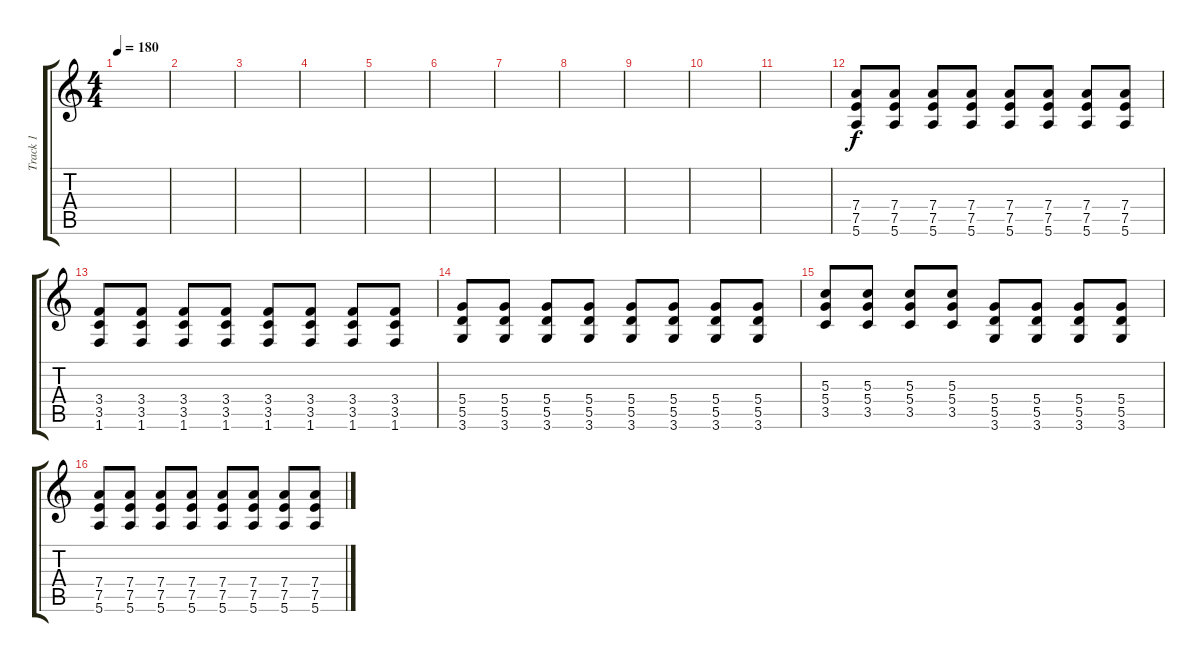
\track ("Track 1" "Track 1") {instrument distortionguitar}
\staff {score tabs}
\tuning (E4 B3 G3 D3 A2 E2) {hide}
\ts (4 4)
\tempo 180
\clef g2
\ks c
|
|
|
|
|
|
|
|
|
|
|
(7.4 7.5 5.6).8 (7.4 7.5 5.6).8 (7.4 7.5 5.6).8 (7.4 7.5 5.6).8 (7.4 7.5 5.6).8 (7.4 7.5 5.6).8 (7.4 7.5 5.6).8 (7.4 7.5 5.6).8 |
(3.4 3.5 1.6).8 (3.4 3.5 1.6).8 (3.4 3.5 1.6).8 (3.4 3.5 1.6).8 (3.4 3.5 1.6).8 (3.4 3.5 1.6).8 (3.4 3.5 1.6).8 (3.4 3.5 1.6).8 |
(5.4 5.5 3.6).8 (5.4 5.5 3.6).8 (5.4 5.5 3.6).8 (5.4 5.5 3.6).8 (5.4 5.5 3.6).8 (5.4 5.5 3.6).8 (5.4 5.5 3.6).8 (5.4 5.5 3.6).8 |
(5.3 5.4 3.5).8 (5.3 5.4 3.5).8 (5.3 5.4 3.5).8 (5.3 5.4 3.5).8 (5.4 5.5 3.6).8 (5.4 5.5 3.6).8 (5.4 5.5 3.6).8 (5.4 5.5 3.6).8 |
(7.4 7.5 5.6).8 (7.4 7.5 5.6).8 (7.4 7.5 5.6).8 (7.4 7.5 5.6).8 (7.4 7.5 5.6).8 (7.4 7.5 5.6).8 (7.4 7.5 5.6).8 (7.4 7.5 5.6).8
